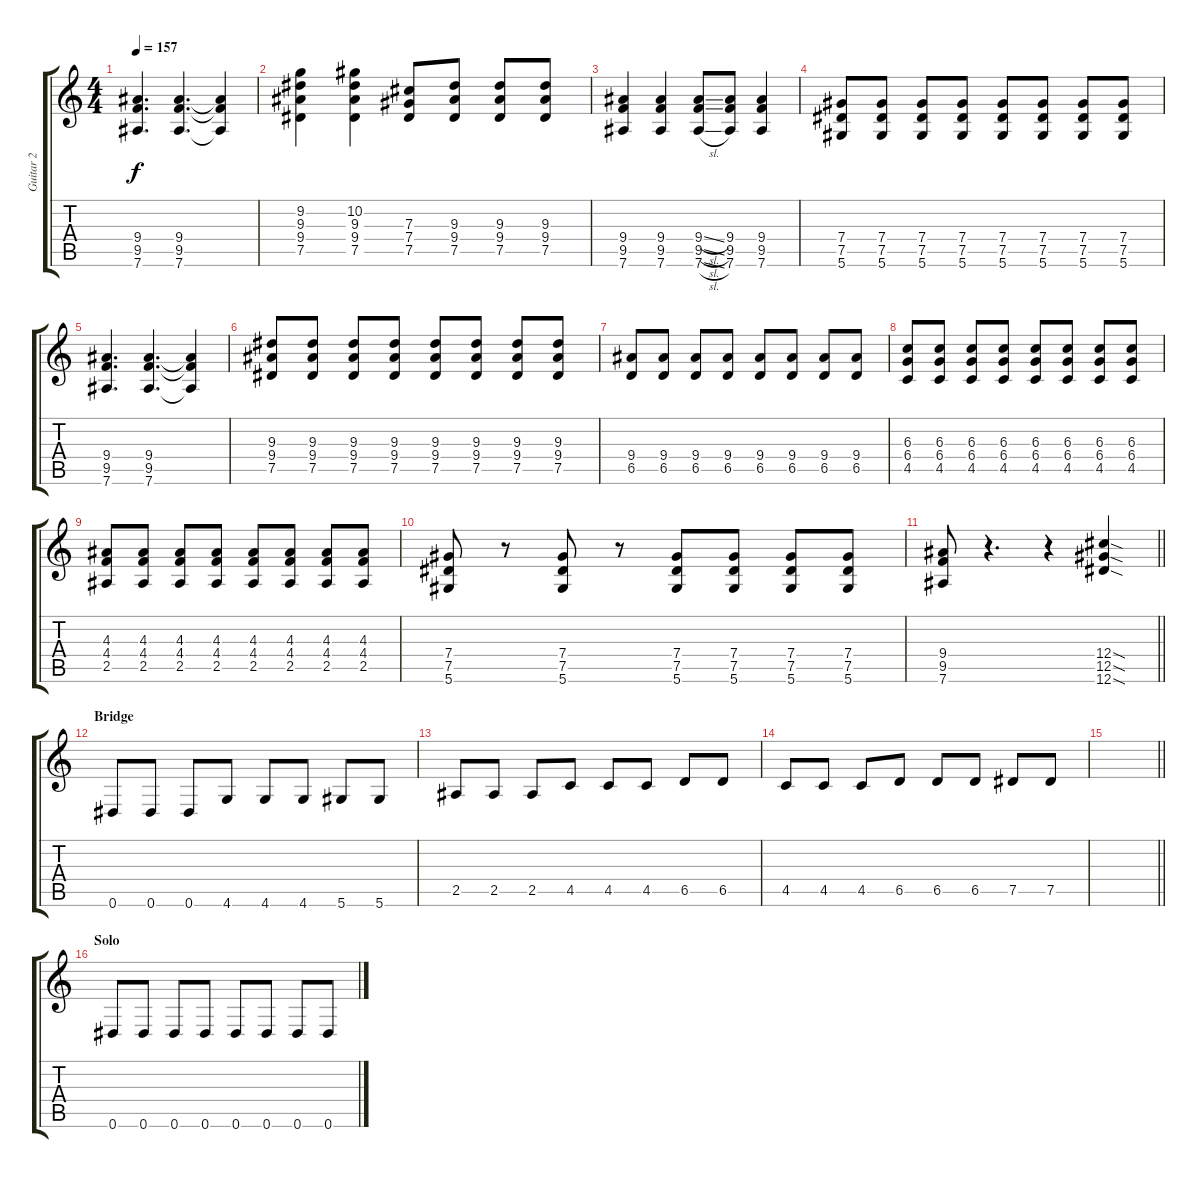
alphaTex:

\track ("Guitar 2" "Guitar 2") {instrument overdrivenguitar bank 255}
\staff {score tabs}
\tuning (Eb4 Bb3 Gb3 Db3 Ab2 Eb2) {hide}
\ts (4 4)
\tempo 157
\clef g2
\ks c
(9.4 9.5 7.6).4{d dy f} (9.4 9.5 7.6).4{d} (9.4{t} 9.5{t} 7.6{t}).4 |
(9.2 9.3 9.4 7.5).4 (10.2 9.3 9.4 7.5).4 (7.3 7.4 7.5).8 (9.3 9.4 7.5).8 (9.3 9.4 7.5).8 (9.3 9.4 7.5).8 |
(9.4 9.5 7.6).4 (9.4 9.5 7.6).4 (9.4{sl} 9.5{sl} 7.6{sl}).8 (9.4 9.5 7.6).8 (9.4 9.5 7.6).4 |
(7.4 7.5 5.6).8 (7.4 7.5 5.6).8 (7.4 7.5 5.6).8 (7.4 7.5 5.6).8 (7.4 7.5 5.6).8 (7.4 7.5 5.6).8 (7.4 7.5 5.6).8 (7.4 7.5 5.6).8 |
(9.4 9.5 7.6).4{d} (9.4 9.5 7.6).4{d} (9.4{t} 9.5{t} 7.6{t}).4 |
(9.3 9.4 7.5).8 (9.3 9.4 7.5).8 (9.3 9.4 7.5).8 (9.3 9.4 7.5).8 (9.3 9.4 7.5).8 (9.3 9.4 7.5).8 (9.3 9.4 7.5).8 (9.3 9.4 7.5).8 |
(9.4 6.5).8 (9.4 6.5).8 (9.4 6.5).8 (9.4 6.5).8 (9.4 6.5).8 (9.4 6.5).8 (9.4 6.5).8 (9.4 6.5).8 |
(6.3 6.4 4.5).8 (6.3 6.4 4.5).8 (6.3 6.4 4.5).8 (6.3 6.4 4.5).8 (6.3 6.4 4.5).8 (6.3 6.4 4.5).8 (6.3 6.4 4.5).8 (6.3 6.4 4.5).8 |
(4.3 4.4 2.5).8 (4.3 4.4 2.5).8 (4.3 4.4 2.5).8 (4.3 4.4 2.5).8 (4.3 4.4 2.5).8 (4.3 4.4 2.5).8 (4.3 4.4 2.5).8 (4.3 4.4 2.5).8 |
(7.4 7.5 5.6).8 r.8 (7.4 7.5 5.6).8 r.8 (7.4 7.5 5.6).8 (7.4 7.5 5.6).8 (7.4 7.5 5.6).8 (7.4 7.5 5.6).8 |
\barLineRight lightlight
(9.4 9.5 7.6).8 r.4{d} r.4 (12.4{sod} 12.5{sod} 12.6{sod}).4 |
\section ("" "Bridge")
0.6.8 0.6.8 0.6.8 4.6.8 4.6.8 4.6.8 5.6.8 5.6.8 |
2.5.8 2.5.8 2.5.8 4.5.8 4.5.8 4.5.8 6.5.8 6.5.8 |
4.5.8 4.5.8 4.5.8 6.5.8 6.5.8 6.5.8 7.5.8 7.5.8 |
\barLineRight lightlight
|
\section ("" "Solo")
0.6.8 0.6.8 0.6.8 0.6.8 0.6.8 0.6.8 0.6.8 0.6.8
